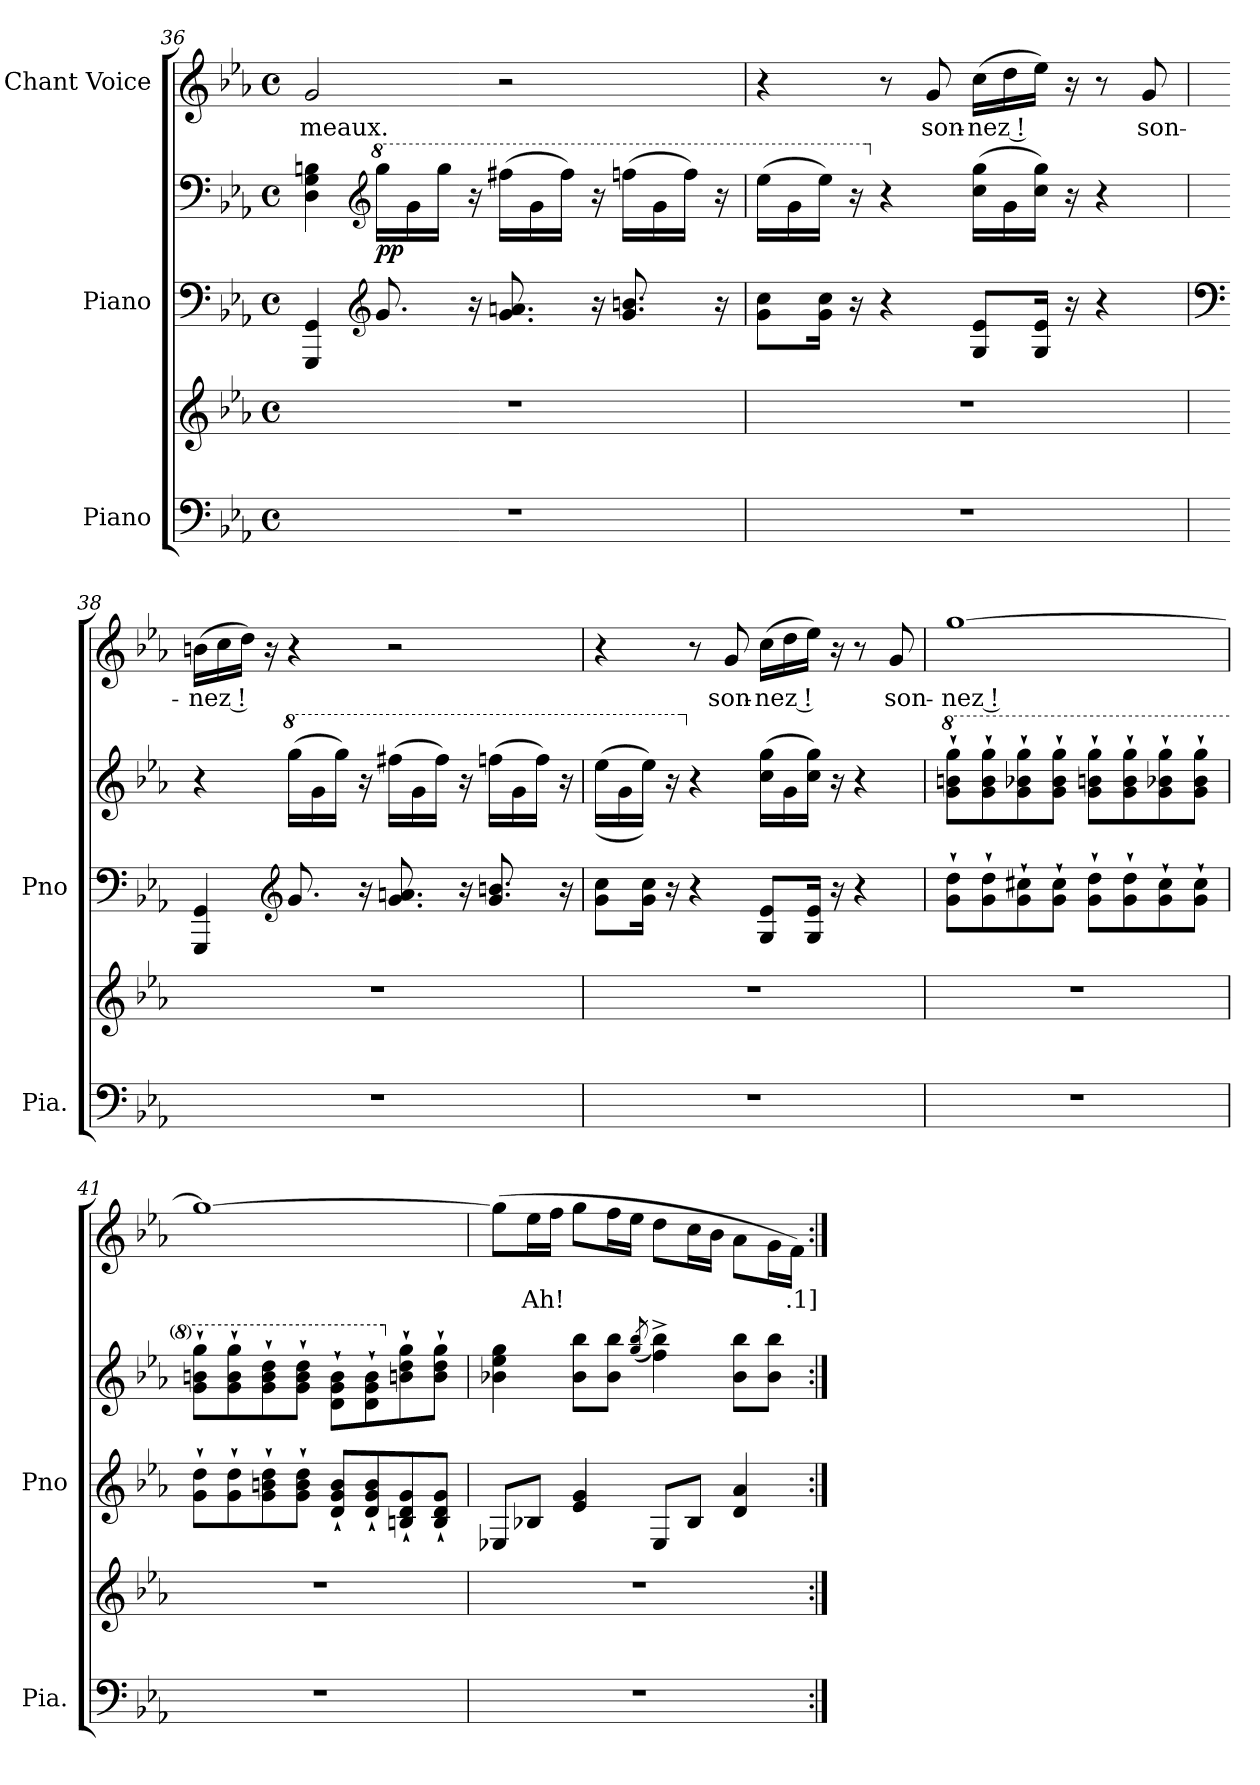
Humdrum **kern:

**kern	**kern	**kern	**kern	**dynam	**kern	**text
*part3	*part3	*part2	*part2	*part2	*part1	*part1
*staff5	*staff4	*staff3	*staff2	*staff2/3	*staff1	*staff1
*I"Piano	*	*I"Piano	*	*	*I"Chant Voice	*
*I'Pia.	*	*I'Pno	*	*	*	*
*clefF4	*clefG2	*clefF4	*clefF4	*	*clefG2	*
*k[b-e-a-]	*k[b-e-a-]	*k[b-e-a-]	*k[b-e-a-]	*	*k[b-e-a-]	*
*M4/4	*M4/4	*M4/4	*M4/4	*	*M4/4	*
*met(c)	*met(c)	*met(c)	*met(c)	*	*met(c)	*
=36	=36	=36	=36	=36	=36	=36
!	!	!	!	!	!	!LO:LY:b
1r	1r	4GGG/ 4GG/	4D\ 4G\ 4Bn\	.	2g/	-meaux.
*	*	*clefG2	*clefG2	*	*	*
*	*	*	*8va	*	*	*
!	!	!	!	!LO:DY:b	!	!
.	.	8.g/	16ggg\LL	pp	.	.
.	.	.	16gg\	.	.	.
.	.	.	16ggg\JJ	.	.	.
.	.	16r	16r	.	.	.
.	.	8.g/ 8.an/	(>16fff#X\LL	.	2r	.
.	.	.	16gg\	.	.	.
.	.	.	16fff#\JJ)	.	.	.
.	.	16r	16r	.	.	.
.	.	8.g/ 8.bn/	(>16fffn\LL	.	.	.
.	.	.	16gg\	.	.	.
.	.	.	16fff\JJ)	.	.	.
.	.	16r	16r	.	.	.
=37	=37	=37	=37	=37	=37	=37
1r	1r	8g\ 8cc\L	(>16eee-\LL	.	4r	.
.	.	.	16gg\	.	.	.
.	.	16g\ 16cc\Jk	16eee-\JJ)	.	.	.
.	.	16r	16r	.	.	.
*	*	*	*X8va	*	*	*
.	.	4r	4r	.	8r	.
!	!	!	!	!	!	!LO:LY:b
.	.	.	.	.	8g/	son-
!	!	!	!	!	!	!LO:LY:b
.	.	8G/ 8e-/L	(>16cc\ 16gg\LL	.	(>16cc\LL	-nez !
.	.	.	16g\	.	16dd\	.
.	.	16G/ 16e-/Jk	16cc\ 16gg\JJ)	.	16ee-\JJ)	.
.	.	16r	16r	.	16r	.
.	.	4r	4r	.	8r	.
!	!	!	!	!	!	!LO:LY:b
.	.	.	.	.	8g/	son-
=38	=38	=38	=38	=38	=38	=38
*	*	*clefF4	*	*	*	*
!	!	!	!	!	!	!LO:LY:b
1r	1r	4GGG/ 4GG/	4r	.	(>16bn\LL	-nez !
.	.	.	.	.	16cc\	.
.	.	.	.	.	16dd\JJ)	.
.	.	.	.	.	16r	.
*	*	*clefG2	*	*	*	*
*	*	*	*8va	*	*	*
.	.	8.g/	(>16ggg\LL	.	4r	.
.	.	.	16gg\	.	.	.
.	.	.	16ggg\JJ)	.	.	.
.	.	16r	16r	.	.	.
.	.	8.g/ 8.an/	(>16fff#X\LL	.	2r	.
.	.	.	16gg\	.	.	.
.	.	.	16fff#\JJ)	.	.	.
.	.	16r	16r	.	.	.
.	.	8.g/ 8.bn/	(>16fffn\LL	.	.	.
.	.	.	16gg\	.	.	.
.	.	.	16fff\JJ)	.	.	.
.	.	16r	16r	.	.	.
!!LO:LB:g=z
=39	=39	=39	=39	=39	=39	=39
1r	1r	8g\ 8cc\L	(>(>16eee-\LL	.	4r	.
.	.	.	16gg\	.	.	.
.	.	16g\ 16cc\Jk	16eee-\JJ))	.	.	.
.	.	16r	16r	.	.	.
*	*	*	*X8va	*	*	*
.	.	4r	4r	.	8r	.
!	!	!	!	!	!	!LO:LY:b
.	.	.	.	.	8g/	son-
!	!	!	!	!	!	!LO:LY:b
.	.	8G/ 8e-/L	(>16cc\ 16gg\LL	.	(>16cc\LL	-nez !
.	.	.	16g\	.	16dd\	.
.	.	16G/ 16e-/Jk	16cc\ 16gg\JJ)	.	16ee-\JJ)	.
.	.	16r	16r	.	16r	.
.	.	4r	4r	.	8r	.
!	!	!	!	!	!	!LO:LY:b
.	.	.	.	.	8g/	son-
=40	=40	=40	=40	=40	=40	=40
*	*	*	*8va	*	*	*
!	!	!	!	!	!	!LO:LY:b
1r	1r	8g\` 8dd\`L	8gg\` 8bbn\` 8ggg\`L	.	[1gg	-nez !
.	.	8g\` 8dd\`	8gg\` 8bb\` 8ggg\`	.	.	.
.	.	8g\` 8cc#X\`	8gg\` 8bb-X\` 8ggg\`	.	.	.
.	.	8g\` 8cc#\`J	8gg\` 8bb-\` 8ggg\`J	.	.	.
.	.	8g\` 8dd\`L	8gg\` 8bbn\` 8ggg\`L	.	.	.
.	.	8g\` 8dd\`	8gg\` 8bb\` 8ggg\`	.	.	.
.	.	8g\` 8cc#\`	8gg\` 8bb-X\` 8ggg\`	.	.	.
.	.	8g\` 8cc#\`J	8gg\` 8bb-\` 8ggg\`J	.	.	.
=41	=41	=41	=41	=41	=41	=41
1r	1r	8g\` 8dd\`L	8gg\` 8bbn\` 8ggg\`L	.	1gg_	.
.	.	8g\` 8dd\`	8gg\` 8bb\` 8ggg\`	.	.	.
.	.	8g\` 8bn\` 8dd\`	8gg\` 8bb\` 8ddd\`	.	.	.
.	.	8g\` 8b\` 8dd\`J	8gg\` 8bb\` 8ddd\`J	.	.	.
.	.	8d/` 8g/` 8b/`L	8dd\` 8gg\` 8bb\`L	.	.	.
.	.	8d/` 8g/` 8b/`	8dd\` 8gg\` 8bb\`	.	.	.
*	*	*	*X8va	*	*	*
.	.	8Bn/` 8d/` 8g/`	8bn\` 8dd\` 8gg\`	.	.	.
.	.	8B/` 8d/` 8g/`J	8b\` 8dd\` 8gg\`J	.	.	.
=42	=42	=42	=42	=42	=42	=42
1r	1r	8E-X/L	4b-X\ 4ee-\ 4gg\	.	(>8gg\L]	.
!	!	!	!	!	!	!LO:LY:b
.	.	8B-X/J	.	.	16ee-\L	Ah!
.	.	.	.	.	16ff\JJ	.
.	.	4e-/ 4g/	8b-\ 8bb-\L	.	8gg\L	.
.	.	.	8b-\ 8bb-\J	.	16ff\L	.
.	.	.	.	.	16ee-\JJ	.
.	.	.	(<8qgg/ 8qbb-/	.	.	.
.	.	8E-/L	4ff\^ 4bb-\^)	.	8dd\L	.
.	.	8B-/J	.	.	16cc\L	.
.	.	.	.	.	16b-\JJ	.
.	.	4d/ 4a-/	8b-\ 8bb-\L	.	8a-\L	.
.	.	.	8b-\ 8bb-\J	.	16g\L	.
!	!	!	!	!	!	!LO:LY:b
.	.	.	.	.	16f\JJ)	.1]
=:|!	=:|!	=:|!	=:|!	=:|!	=:|!	=:|!
*-	*-	*-	*-	*-	*-	*-
